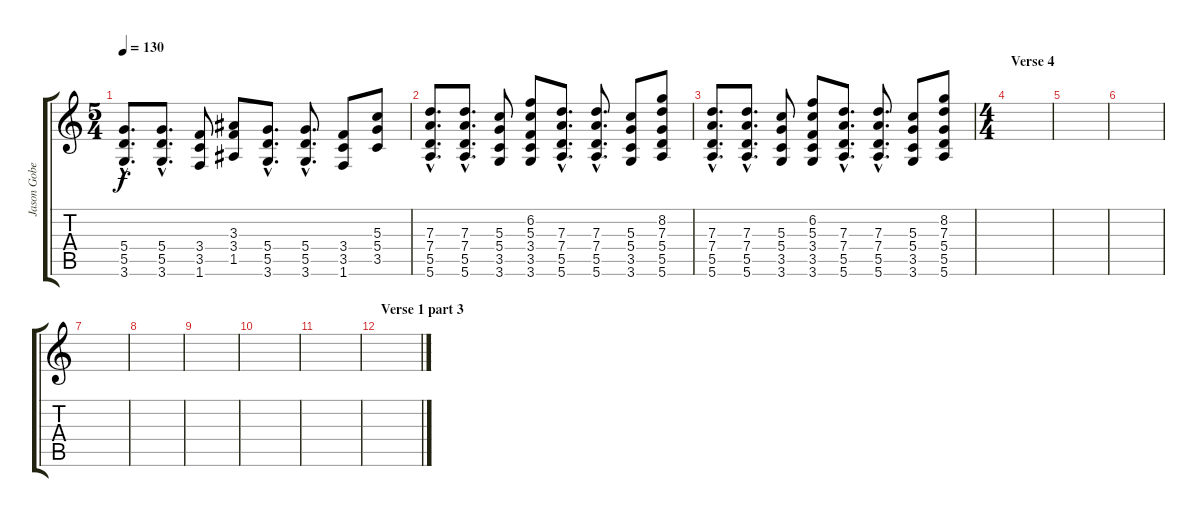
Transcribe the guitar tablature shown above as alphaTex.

\track ("Jason Gobel" "Jason Gobe") {instrument overdrivenguitar}
\staff {score tabs}
\tuning (E4 B3 G3 D3 A2 E2) {hide}
\ts (5 4)
\tempo 130
\clef g2
\ks c
(5.4{hac} 5.5{hac} 3.6{hac}).8{d dy f} (5.4{hac} 5.5{hac} 3.6{hac}).8{d} (3.4 3.5 1.6).8 (3.3 3.4 1.5).8 (5.4{hac} 5.5{hac} 3.6{hac}).8{d} (5.4{hac} 5.5{hac} 3.6{hac}).8{d} (3.4 3.5 1.6).8 (5.3 5.4 3.5).8 |
(7.3{hac} 7.4{hac} 5.5{hac} 5.6{hac}).8{d} (7.3{hac} 7.4{hac} 5.5{hac} 5.6{hac}).8{d} (5.3 5.4 3.5 3.6).8 (6.2 5.3 3.4 3.5 3.6).8 (7.3{hac} 7.4{hac} 5.5{hac} 5.6{hac}).8{d} (7.3{hac} 7.4{hac} 5.5{hac} 5.6{hac}).8{d} (5.3 5.4 3.5 3.6).8 (8.2 7.3 5.4 5.5 5.6).8 |
(7.3{hac} 7.4{hac} 5.5{hac} 5.6{hac}).8{d} (7.3{hac} 7.4{hac} 5.5{hac} 5.6{hac}).8{d} (5.3 5.4 3.5 3.6).8 (6.2 5.3 3.4 3.5 3.6).8 (7.3{hac} 7.4{hac} 5.5{hac} 5.6{hac}).8{d} (7.3{hac} 7.4{hac} 5.5{hac} 5.6{hac}).8{d} (5.3 5.4 3.5 3.6).8 (8.2 7.3 5.4 5.5 5.6).8 |
\ts (4 4)
\section ("" "Verse 4")
|
|
|
|
|
|
|
|
\section ("" "Verse 1 part 3")
